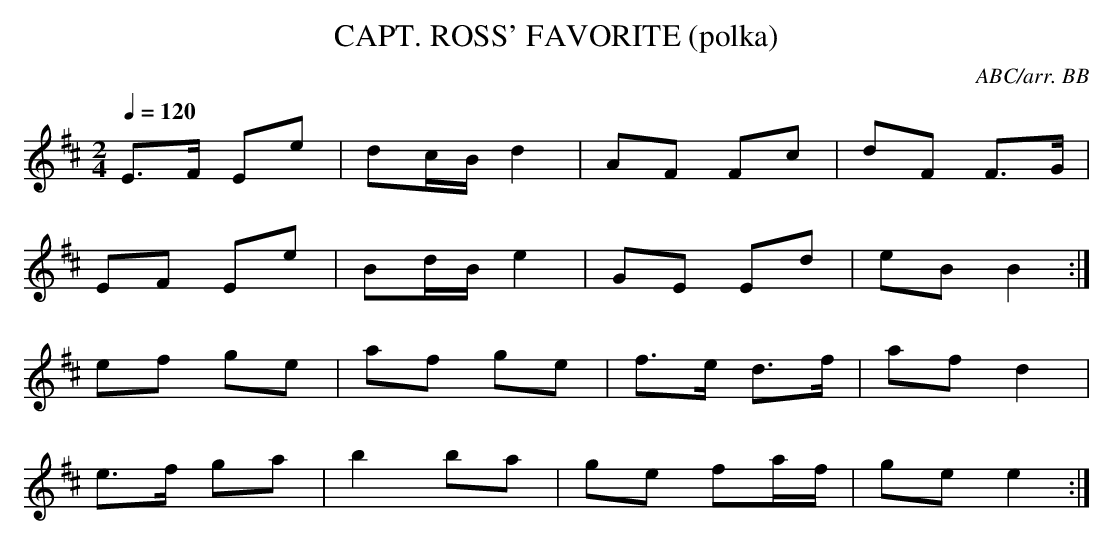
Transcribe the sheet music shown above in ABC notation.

X:1
T:CAPT. ROSS' FAVORITE (polka)
C:ABC/arr. BB
Y:"Scotch"
Q:1/4=120
M:2/4
L:1/8
K:Edor % source key = Dm
E>F Ee|dc/B/ d2|AF Fc|dF F>G|
EF Ee|Bd/B/ e2|GE Ed|eB B2 :|
ef ge|af ge|f>e d>f|af d2|
e>f ga|b2 ba|ge fa/f/|ge e2 :|
